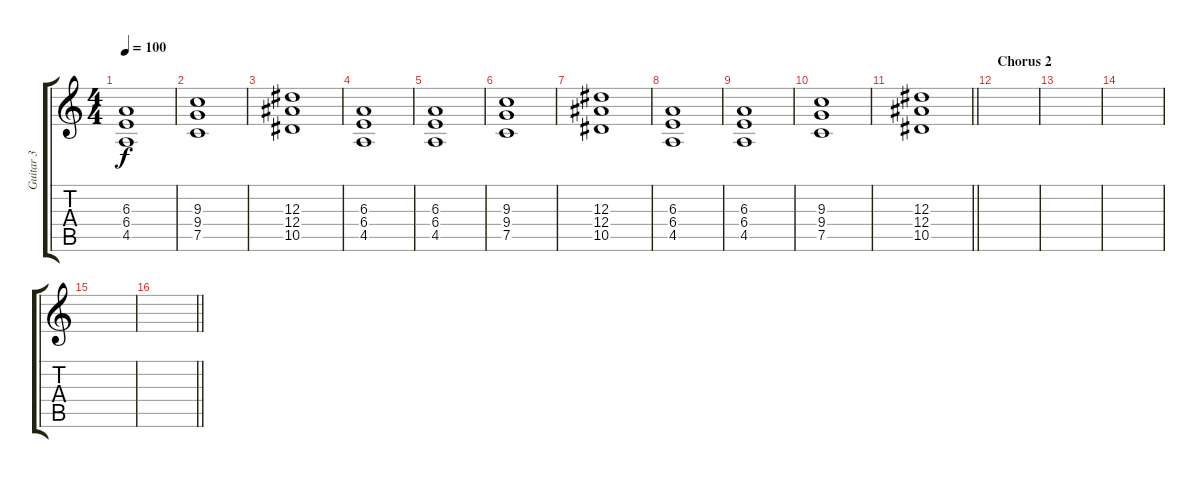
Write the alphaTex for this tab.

\track ("Guitar 3" "Guitar 3") {instrument overdrivenguitar}
\staff {score tabs}
\tuning (C4 G3 Eb3 Bb2 F2 C2) {hide}
\ts (4 4)
\tempo 100
\clef g2
\ks c
(6.3 6.4 4.5).1{dy f} |
(9.3 9.4 7.5).1 |
(12.3 12.4 10.5).1 |
(6.3 6.4 4.5).1 |
(6.3 6.4 4.5).1 |
(9.3 9.4 7.5).1 |
(12.3 12.4 10.5).1 |
(6.3 6.4 4.5).1 |
(6.3 6.4 4.5).1 |
(9.3 9.4 7.5).1 |
\barLineRight lightlight
(12.3 12.4 10.5).1 |
\section ("" "Chorus 2")
|
|
|
|
\barLineRight lightlight
